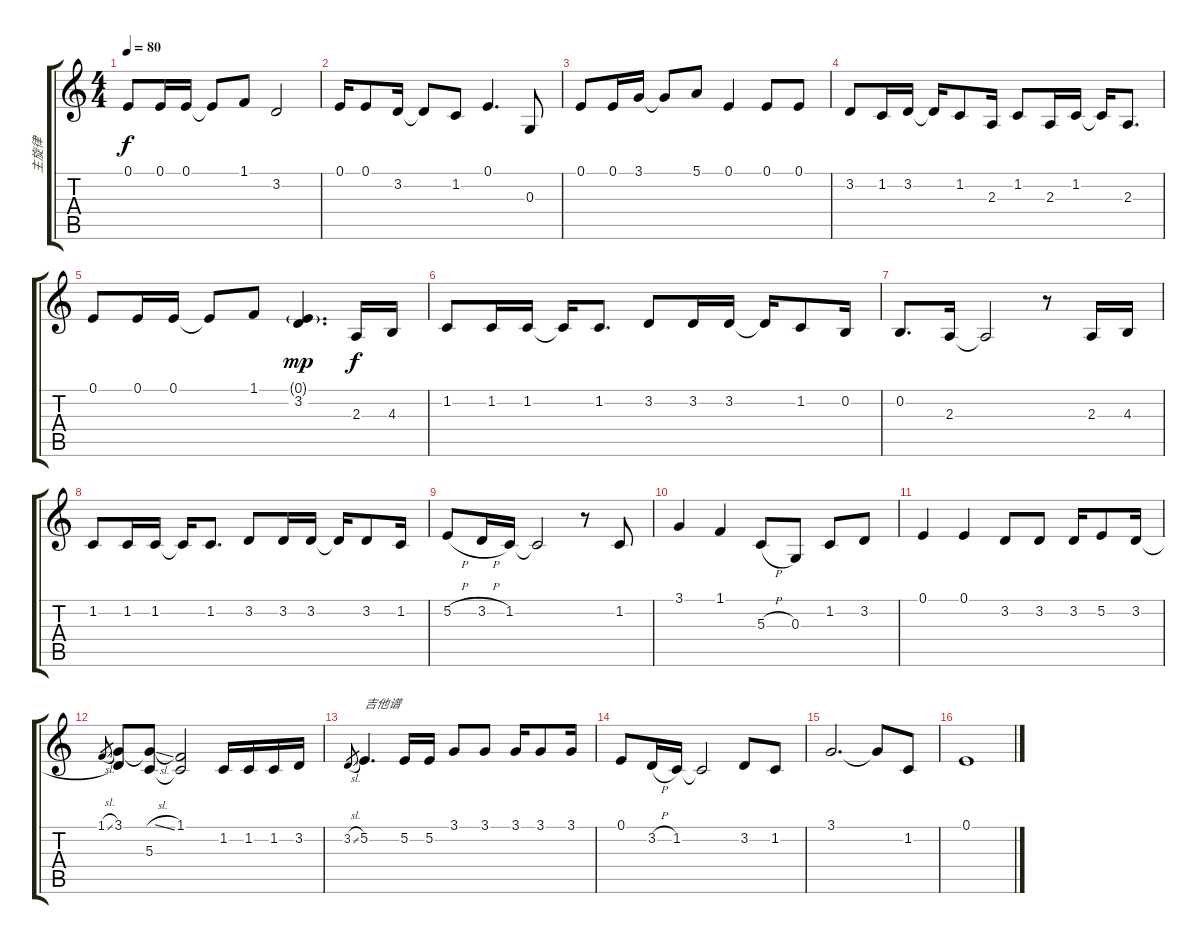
\track ("主旋律" "主旋律") {instrument viola}
\staff {score tabs}
\tuning (E4 B3 G3 D3 A2 E2) {hide}
\ts (4 4)
\tempo 80
\clef g2
\ks c
0.1.8{dy f} 0.1.16 0.1.16 0.1{t}.8 1.1.8 3.2.2 |
0.1.16 0.1.8 3.2.16 3.2{t}.8 1.2.8 0.1.4{d} 0.3.8 |
0.1.8 0.1.16 3.1.16 3.1{t}.8 5.1.8 0.1.4 0.1.8 0.1.8 |
3.2.8 1.2.16 3.2.16 3.2{t}.16 1.2.8 2.3.16 1.2.8 2.3.16 1.2.16 1.2{t}.16 2.3.8{d} |
0.1.8 0.1.16 0.1.16 0.1{t}.8 1.1.8 (0.1{g} 3.2).4{d dy mp} 2.3.16{dy f} 4.3.16 |
1.2.8 1.2.16 1.2.16 1.2{t}.16 1.2.8{d} 3.2.8 3.2.16 3.2.16 3.2{t}.16 1.2.8 0.2.16 |
0.2.8{d} 2.3.16 2.3{t}.2 r.8 2.3.16 4.3.16 |
1.2.8 1.2.16 1.2.16 1.2{t}.16 1.2.8{d} 3.2.8 3.2.16 3.2.16 3.2{t}.16 3.2.8 1.2.16 |
5.2{h}.8 3.2{h}.16 1.2.16 1.2{t}.2 r.8 1.2.8 |
3.1.4 1.1.4 5.3{h}.8 0.3.8 1.2.8 3.2.8 |
0.1.4 0.1.4 3.2.8 3.2.8 3.2.16 5.2.8 3.2.16 |
1.1{sl}.8{gr} (3.1 3.2{t}).8 (3.1{sl t} 5.3).8 (1.1 5.3{t}).2 1.2.16 1.2.16 1.2.16 3.2.16 |
3.2{sl}.8{gr} 5.2.4{d txt "吉他谱"} 5.2.16 5.2.16 3.1.8 3.1.8 3.1.16 3.1.8 3.1.16 |
0.1.8 3.2{h}.16 1.2.16 1.2{t}.2 3.2.8 1.2.8 |
3.1.2{d} 3.1{t}.8 1.2.8 |
0.1.1
